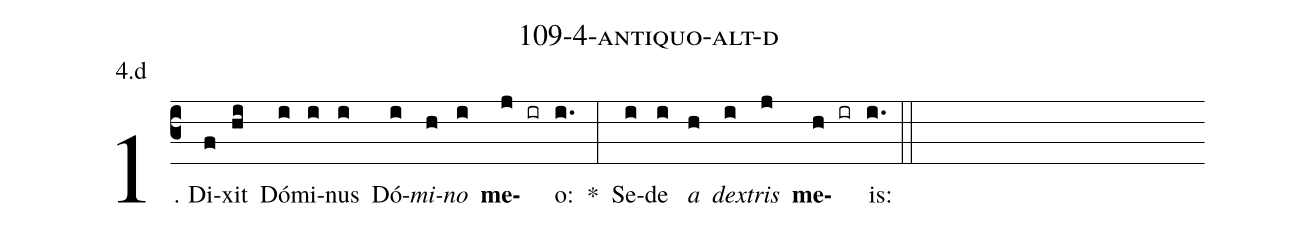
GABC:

name: 109-4-antiquo-alt-d;
annotation: 4.d;
%%
(c3)1. Di(f)xit(hi) Dó(i)mi(i)nus(i) Dó(i)<i>mi</i>(h)<i>no</i>(i) <b>me</b>(j ir)o:(i.) *(:) Se(i)de(i) <i>a</i>(h) <i>dex</i>(i)<i>tris</i>(j) <b>me</b>(h ir)is:(i.) (::)
